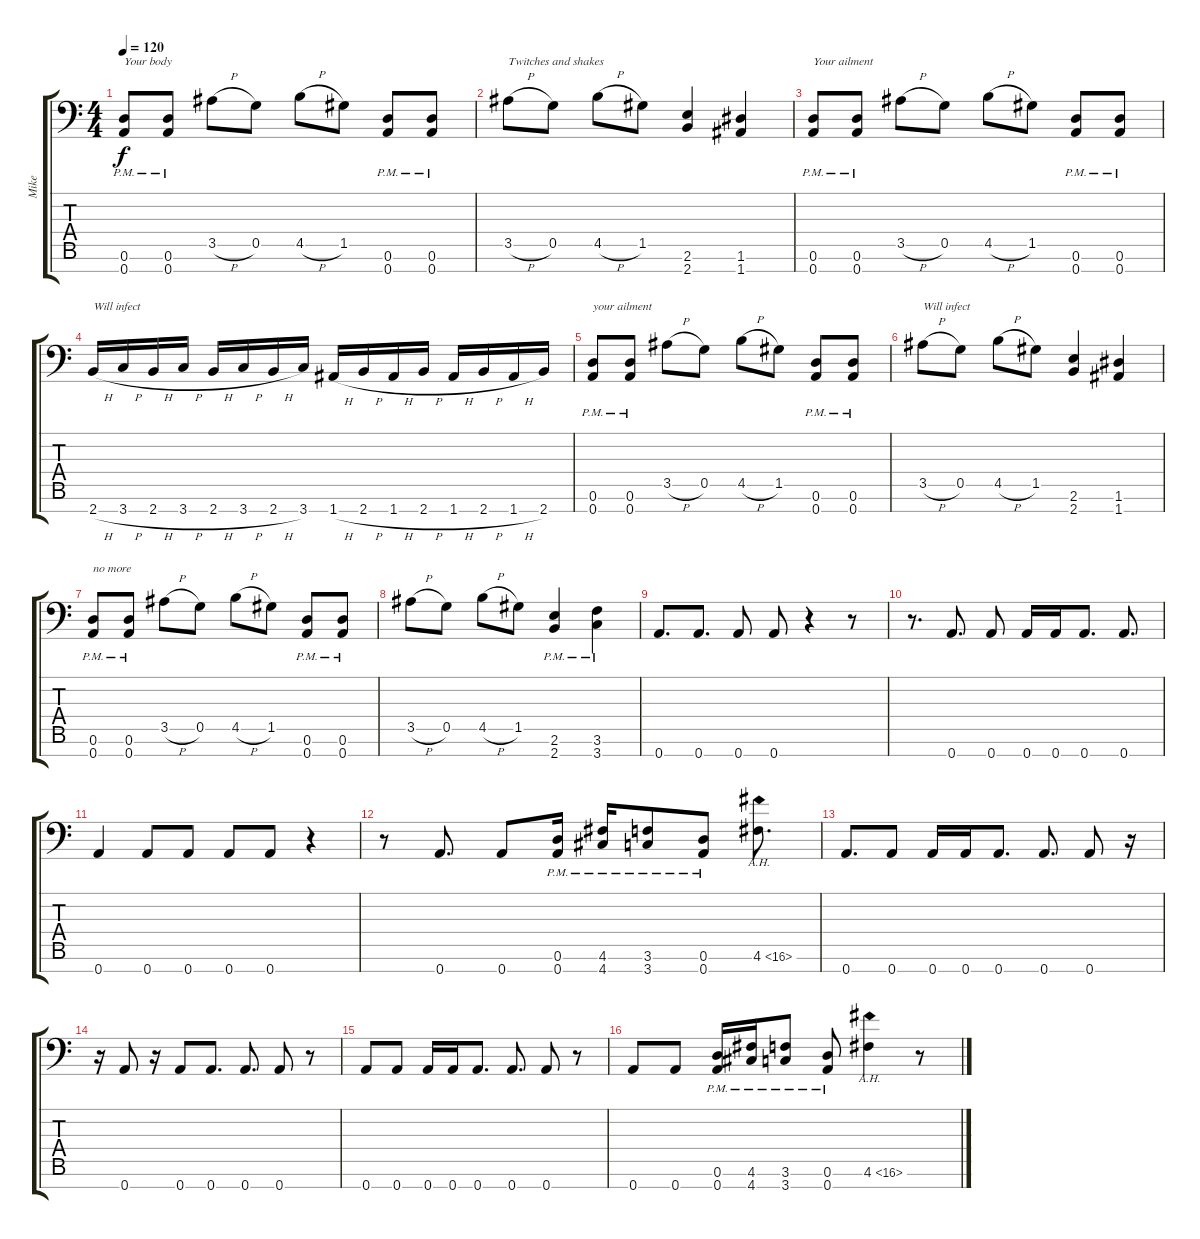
\track ("Mike" "Mike") {instrument distortionguitar}
\staff {score tabs}
\tuning (D4 A3 F3 C3 G2 D2 A1) {hide}
\ts (4 4)
\tempo 120
\clef f4
\ks c
(0.6{pm} 0.7{pm}).8{txt "Your body " dy f} (0.6{pm} 0.7{pm}).8 3.5{h}.8 0.5.8 4.5{h}.8 1.5.8 (0.6{pm} 0.7{pm}).8 (0.6{pm} 0.7{pm}).8 |
3.5{h}.8{txt "Twitches and shakes"} 0.5.8 4.5{h}.8 1.5.8 (2.6 2.7).4 (1.6 1.7).4 |
(0.6{pm} 0.7{pm}).8{txt "Your ailment"} (0.6{pm} 0.7{pm}).8 3.5{h}.8 0.5.8 4.5{h}.8 1.5.8 (0.6{pm} 0.7{pm}).8 (0.6{pm} 0.7{pm}).8 |
2.7{h}.16{txt "Will infect"} 3.7{h}.16 2.7{h}.16 3.7{h}.16 2.7{h}.16 3.7{h}.16 2.7{h}.16 3.7.16 1.7{h}.16 2.7{h}.16 1.7{h}.16 2.7{h}.16 1.7{h}.16 2.7{h}.16 1.7{h}.16 2.7.16 |
(0.6{pm} 0.7{pm}).8{txt "your ailment "} (0.6{pm} 0.7{pm}).8 3.5{h}.8 0.5.8 4.5{h}.8 1.5.8 (0.6{pm} 0.7{pm}).8 (0.6{pm} 0.7{pm}).8 |
3.5{h}.8{txt "Will infect"} 0.5.8 4.5{h}.8 1.5.8 (2.6 2.7).4 (1.6 1.7).4 |
(0.6{pm} 0.7{pm}).8{txt "no more"} (0.6{pm} 0.7{pm}).8 3.5{h}.8 0.5.8 4.5{h}.8 1.5.8 (0.6{pm} 0.7{pm}).8 (0.6{pm} 0.7{pm}).8 |
3.5{h}.8 0.5.8 4.5{h}.8 1.5.8 (2.6{pm} 2.7{pm}).4 (3.6{pm} 3.7{pm}).4 |
0.7.8{d} 0.7.8{d} 0.7.8 0.7.8 r.4 r.8 |
r.8{d} 0.7.8{d} 0.7.8 0.7.16 0.7.16 0.7.8{d} 0.7.8{d} |
0.7.4 0.7.8 0.7.8 0.7.8 0.7.8 r.4 |
r.8 0.7.8{d} 0.7.8 (0.6{pm} 0.7{pm}).16 (4.6{pm} 4.7{pm}).16 (3.6{pm} 3.7{pm}).8 (0.6{pm} 0.7{pm}).8 4.6{ah 12}.8{d} |
0.7.8{d} 0.7.8 0.7.16 0.7.16 0.7.8{d} 0.7.8{d} 0.7.8 r.16 |
r.16 0.7.8 r.16 0.7.8 0.7.8{d} 0.7.8{d} 0.7.8 r.8 |
0.7.8 0.7.8 0.7.16 0.7.16 0.7.8{d} 0.7.8{d} 0.7.8 r.8 |
0.7.8 0.7.8 (0.6{pm} 0.7{pm}).16 (4.6{pm} 4.7{pm}).16 (3.6{pm} 3.7{pm}).8 (0.6{pm} 0.7{pm}).8 4.6{ah 12}.4 r.8
